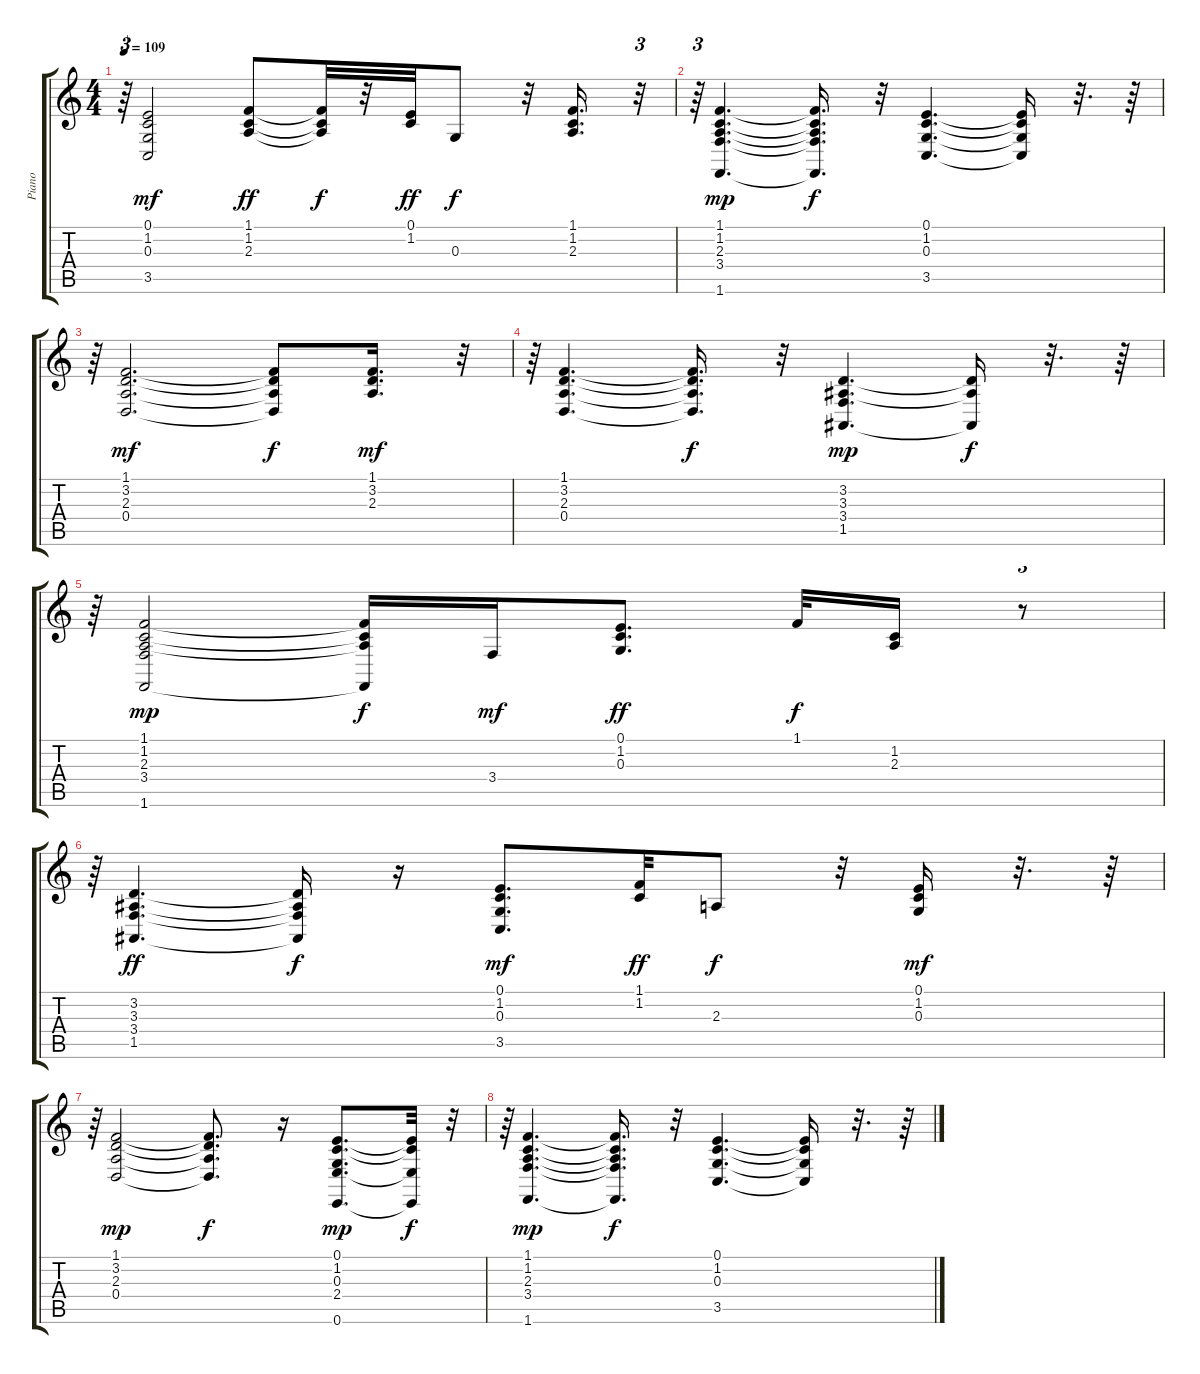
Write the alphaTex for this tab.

\track ("Piano" "Piano") {instrument brightacousticpiano}
\staff {score tabs}
\tuning (E4 B3 G3 D3 A2 E2) {hide}
\ts (4 4)
\tempo 109
\clef g2
\ks c
r.64{tu (3 2) dy f} (0.1 1.2 0.3 3.5).2{dy mf} (1.1 1.2 2.3).8{dy ff} (1.1{t} 1.2{t} 2.3{t}).32{dy f} r.32 (0.1 1.2).32{dy ff} 0.3.8{dy f} r.32 (1.1 1.2 2.3).16{d} r.32{tu (3 2)} |
r.64{tu (3 2)} (1.1 1.2 2.3 3.4 1.6).4{d dy mp} (1.1{t} 1.2{t} 2.3{t} 3.4{t} 1.6{t}).16{d dy f} r.32 (0.1 1.2 0.3 3.5).4{d} (0.1{t} 1.2{t} 0.3{t} 3.5{t}).16 r.32{d} r.64 |
r.64{tu (3 2)} (1.1 3.2 2.3 0.4).2{d dy mf} (1.1{t} 3.2{t} 2.3{t} 0.4{t}).8{dy f} (1.1 3.2 2.3).16{d dy mf} r.32{tu (3 2)} |
r.64{tu (3 2)} (1.1 3.2 2.3 0.4).4{d} (1.1{t} 3.2{t} 2.3{t} 0.4{t}).16{d dy f} r.32 (3.2 3.3 3.4 1.5).4{d dy mp} (3.2{t} 3.3{t} 1.5{t}).16{dy f} r.32{d} r.64 |
r.64{tu (3 2)} (1.1 1.2 2.3 3.4 1.6).2{dy mp} (1.1{t} 1.2{t} 2.3{t} 1.6{t}).16{dy f} 3.4.16{dy mf} (0.1 1.2 0.3).8{d dy ff} 1.1.32{dy f} (1.2 2.3).16 r.8{tu (3 2)} |
r.64{tu (3 2)} (3.2 3.3 3.4 1.5).4{d dy ff} (3.2{t} 3.3{t} 3.4{t} 1.5{t}).16{dy f} r.16 (0.1 1.2 0.3 3.5).8{d dy mf} (1.1 1.2).32{dy ff} 2.3.8{dy f} r.32 (0.1 1.2 0.3).16{dy mf} r.32{d} r.64 |
r.64{tu (3 2)} (1.1 3.2 2.3 0.4).2{dy mp} (1.1{t} 3.2{t} 2.3{t} 0.4{t}).8{d dy f} r.16 (0.1 1.2 0.3 2.4 0.6).8{d dy mp} (0.1{t} 1.2{t} 2.4{t} 0.6{t}).32{dy f} r.32{tu (3 2)} |
r.64{tu (3 2)} (1.1 1.2 2.3 3.4 1.6).4{d dy mp} (1.1{t} 1.2{t} 2.3{t} 3.4{t} 1.6{t}).16{d dy f} r.32 (0.1 1.2 0.3 3.5).4{d} (0.1{t} 1.2{t} 0.3{t} 3.5{t}).16 r.32{d} r.64
